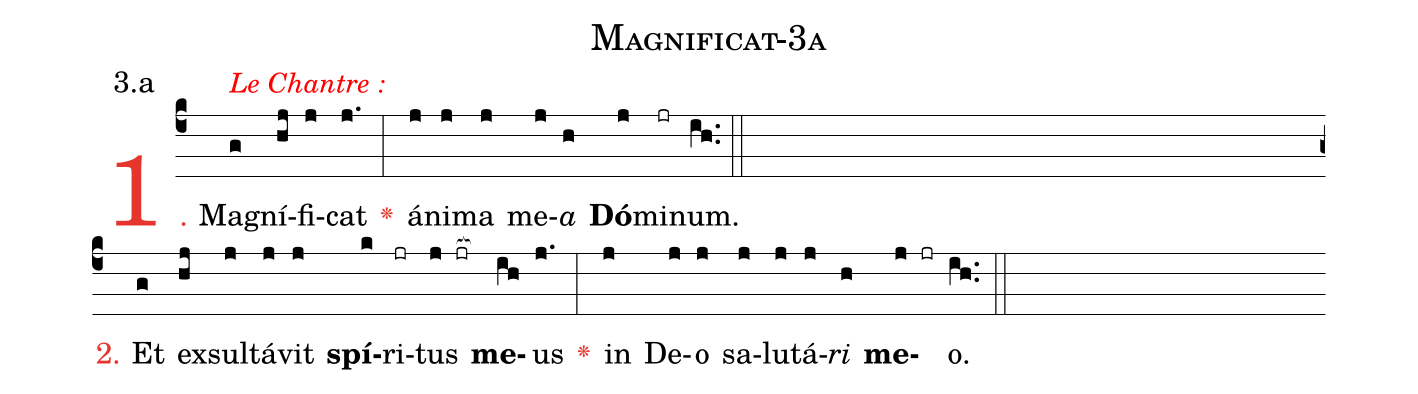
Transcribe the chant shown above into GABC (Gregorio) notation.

name: Magnificat-3a;
annotation: 3.a;
%%
(c4)<c>1.</c> Ma<alt>{\textcolor{red}{Le Chantre :}}</alt>(g)gní(hj)fi(j)cat(j.) <c><v>\greheightstar</v></c>(:) á(j)ni(j)ma(j) me(j)<i>a</i>(h) <b>Dó</b>(j)mi(jr)num.(ih..) (::) (Z)
<c>2.</c> Et(g) ex(hj)sul(j)tá(j)vit(j) <b>spí</b>(k)ri(jr)tus(j jr[ocb:1{]) <b>me</b>(ih[ocb:0}])us(j.) <c><v>\greheightstar</v></c>(:) in(j) De(j)o(j) sa(j)lu(j)tá(j)<i>ri</i>(h) <b>me</b>(j jr)o.(ih..) (::)


%E(j) u(j) o(j) u(h) a(j) e.(ih..) (::)
